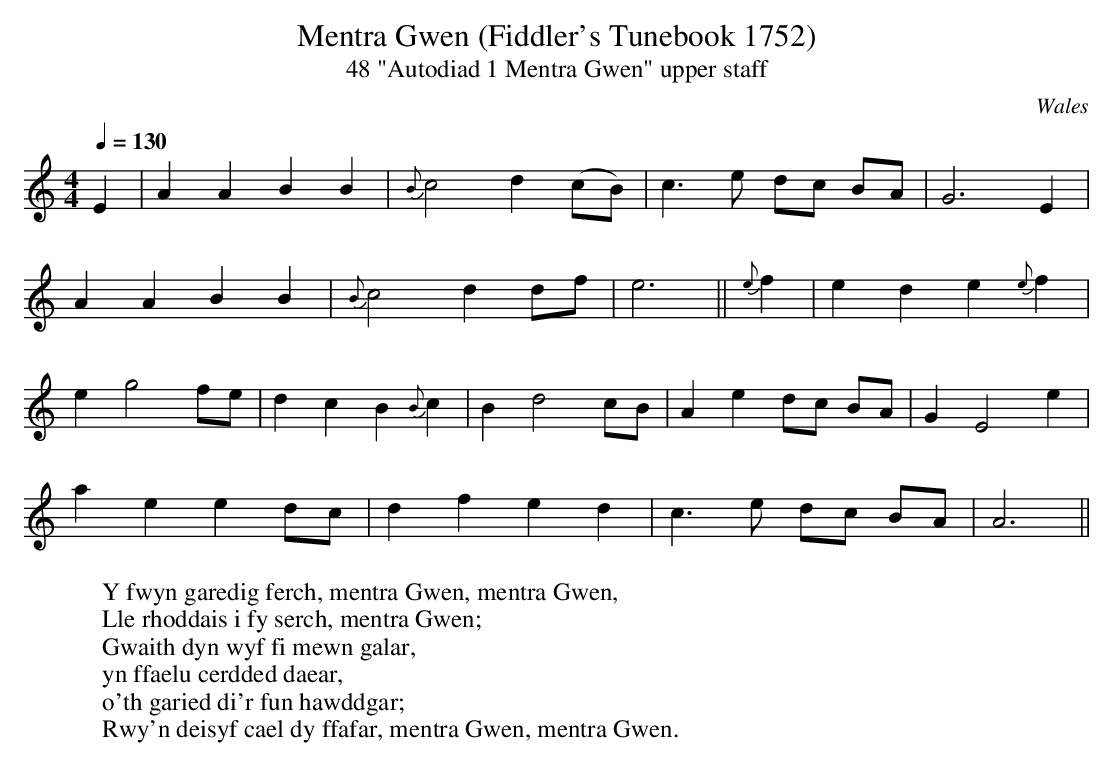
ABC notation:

X:1
T:Mentra Gwen (Fiddler's Tunebook 1752)
T:48 "Autodiad 1 Mentra Gwen" upper staff
O:Wales
M:4/4
L:1/4
Q:130
K:C
E|AABB|{B}c2d(c/B/)|c>e d/c/ B/A/|G3E|
AABB|{B}c2dd/f/|e3||{e}f|ede{e}f|
eg2f/e/|dcB{B}c|Bd2c/B/|Ae d/c/ B/A/|GE2e|
aee d/c/|dfed|c>e d/c/ B/A/|A3||
W:Y fwyn garedig ferch, mentra Gwen, mentra Gwen,
W:Lle rhoddais i fy serch, mentra Gwen;
W:Gwaith dyn wyf fi mewn galar,
W:yn ffaelu cerdded daear,
W:o'th garied di'r fun hawddgar;
W:Rwy'n deisyf cael dy ffafar, mentra Gwen, mentra Gwen.
